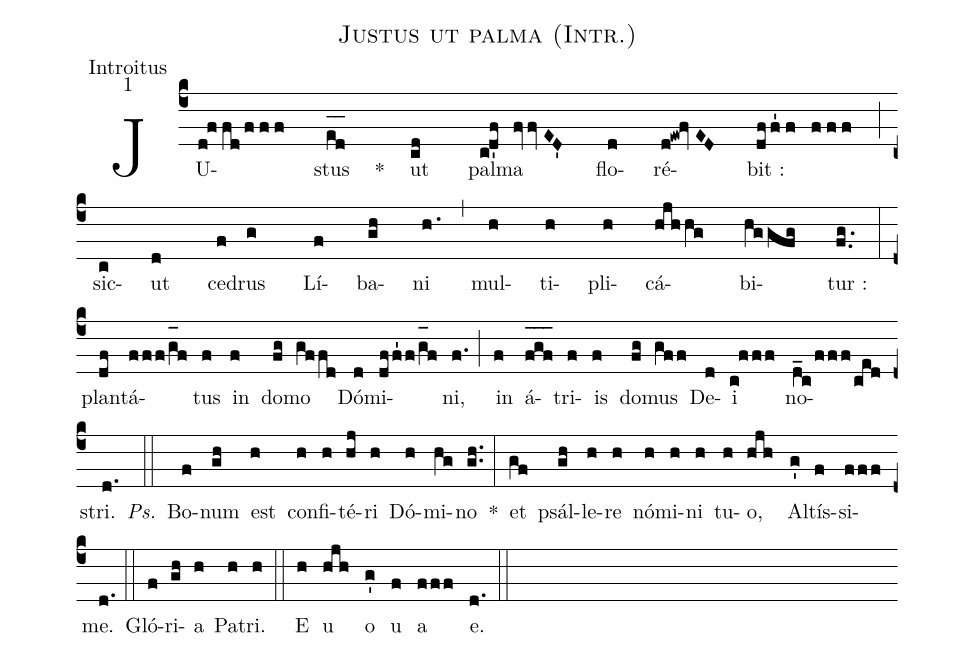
name:Justus ut palma (Intr.);
office-part:Introitus;
mode:1;
%%
(c4) JU(d!ffd/fff)stus(e_[oh:h]d_[oh:h]) *()
    ut(cd) pal(c!d'f)ma(fvvED') flo(d)ré(d!ew!fvED)bit :(dff'1f//fff) (;) (z)
  sic(c)ut(d) ce(f)drus(g) Lí(f)ba(gh)ni(h.) (,)
    mul(h)ti(h)pli(h)cá(hjhhg)bi(hggfg)tur :(fg..) (:) (z)
plan(df)tá(fff/g_[oh:h]f)tus(f) in(f) do(fg)mo(gffd) Dó(d)mi(dff'1f/g_[oh:h]f)ni,(f.) (;)
  in(f) á(f_[oh:h]g_[oh:h]f_[oh:h])tri(f)is(f) do(fg)mus(gff) De(d)i(c!fff) no(d_c/fff/ced)stri.(d.) <i>Ps.</i>(::)
Bo(f)num(gh) est(h) con(h)fi(h)té(hj)ri(h) Dó(h)mi(hg)no(gh..) *(:)
et(gf) psál(gh)le(h)re(h) nó(h)mi(h)ni(h) tu(h)o,(hjh) Al(g')tís(f)si(fff)me.(d.) (::)
Gló(f)ri(gh)a(h) Pa(h)tri.(h) (::)
E(h) u(hjh) o(g') u(f) a(fff) e.(d.) (::)
